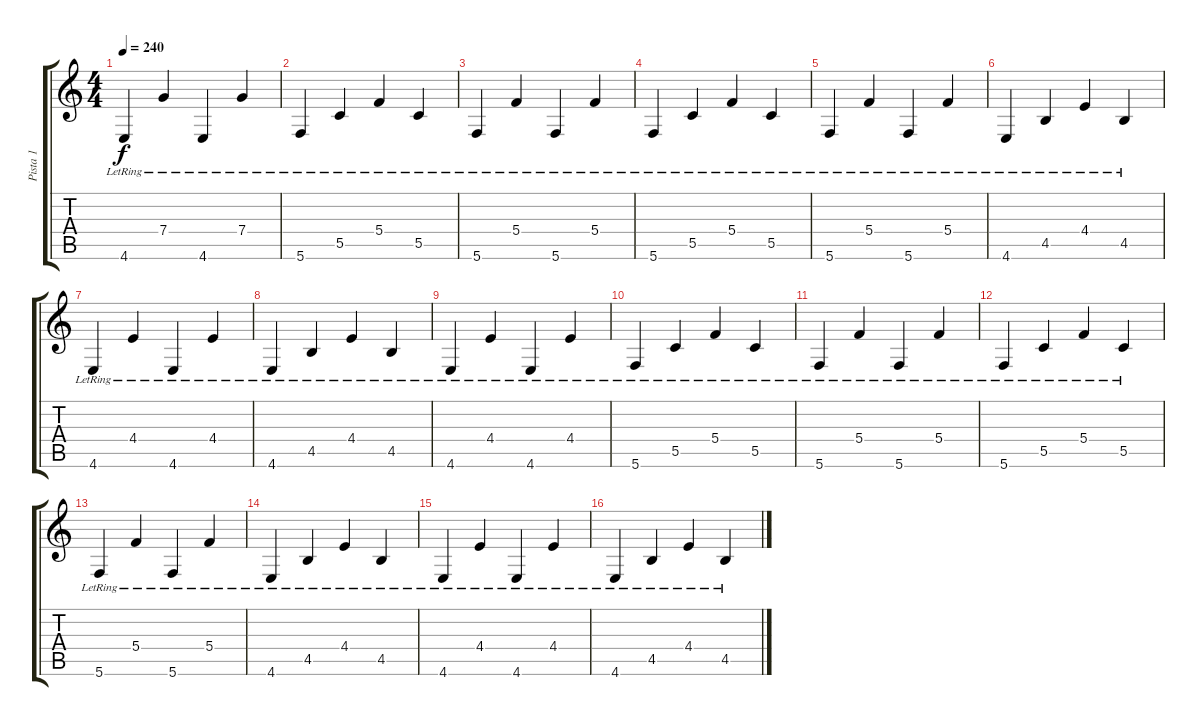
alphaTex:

\track ("Pista 1" "Pista 1") {instrument electricguitarclean}
\staff {score tabs}
\tuning (D4 A3 F3 C3 G2 C2) {hide}
\ts (4 4)
\tempo 240
\clef g2
\ks c
4.6{lr}.4{dy f} 7.4{lr}.4 4.6{lr}.4 7.4{lr}.4 |
5.6{lr}.4 5.5{lr}.4 5.4{lr}.4 5.5{lr}.4 |
5.6{lr}.4 5.4{lr}.4 5.6{lr}.4 5.4{lr}.4 |
5.6{lr}.4 5.5{lr}.4 5.4{lr}.4 5.5{lr}.4 |
5.6{lr}.4 5.4{lr}.4 5.6{lr}.4 5.4{lr}.4 |
4.6{lr}.4 4.5{lr}.4 4.4{lr}.4 4.5{lr}.4 |
4.6{lr}.4 4.4{lr}.4 4.6{lr}.4 4.4{lr}.4 |
4.6{lr}.4 4.5{lr}.4 4.4{lr}.4 4.5{lr}.4 |
4.6{lr}.4 4.4{lr}.4 4.6{lr}.4 4.4{lr}.4 |
5.6{lr}.4 5.5{lr}.4 5.4{lr}.4 5.5{lr}.4 |
5.6{lr}.4 5.4{lr}.4 5.6{lr}.4 5.4{lr}.4 |
5.6{lr}.4 5.5{lr}.4 5.4{lr}.4 5.5{lr}.4 |
5.6{lr}.4 5.4{lr}.4 5.6{lr}.4 5.4{lr}.4 |
4.6{lr}.4 4.5{lr}.4 4.4{lr}.4 4.5{lr}.4 |
4.6{lr}.4 4.4{lr}.4 4.6{lr}.4 4.4{lr}.4 |
4.6{lr}.4 4.5{lr}.4 4.4{lr}.4 4.5{lr}.4
